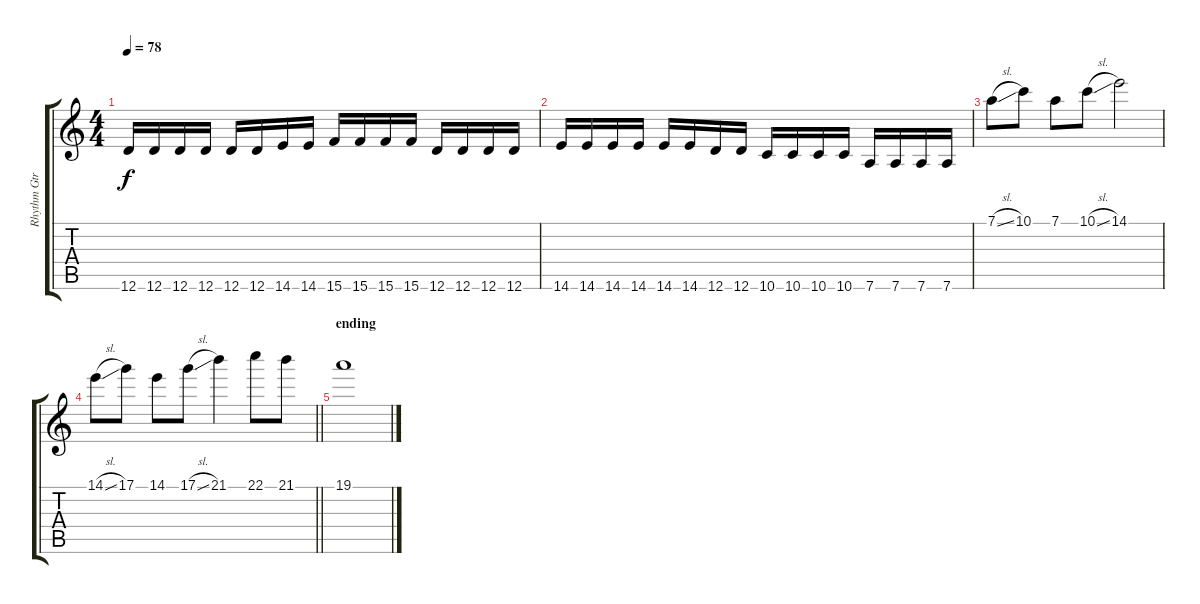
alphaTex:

\track ("Rhythm Gtr" "Rhythm Gtr") {instrument distortionguitar}
\staff {score tabs}
\tuning (D4 A3 F3 C3 G2 D2) {hide}
\ts (4 4)
\tempo 78
\clef g2
\ks c
12.6.16{dy f} 12.6.16 12.6.16 12.6.16 12.6.16 12.6.16 14.6.16 14.6.16 15.6.16 15.6.16 15.6.16 15.6.16 12.6.16 12.6.16 12.6.16 12.6.16 |
14.6.16 14.6.16 14.6.16 14.6.16 14.6.16 14.6.16 12.6.16 12.6.16 10.6.16 10.6.16 10.6.16 10.6.16 7.6.16 7.6.16 7.6.16 7.6.16 |
7.1{sl}.8 10.1.8 7.1.8 10.1{sl}.8 14.1.2 |
\barLineRight lightlight
14.1{sl}.8 17.1.8 14.1.8 17.1{sl}.8 21.1.4 22.1.8 21.1.8 |
\section ("" "ending")
19.1.1
